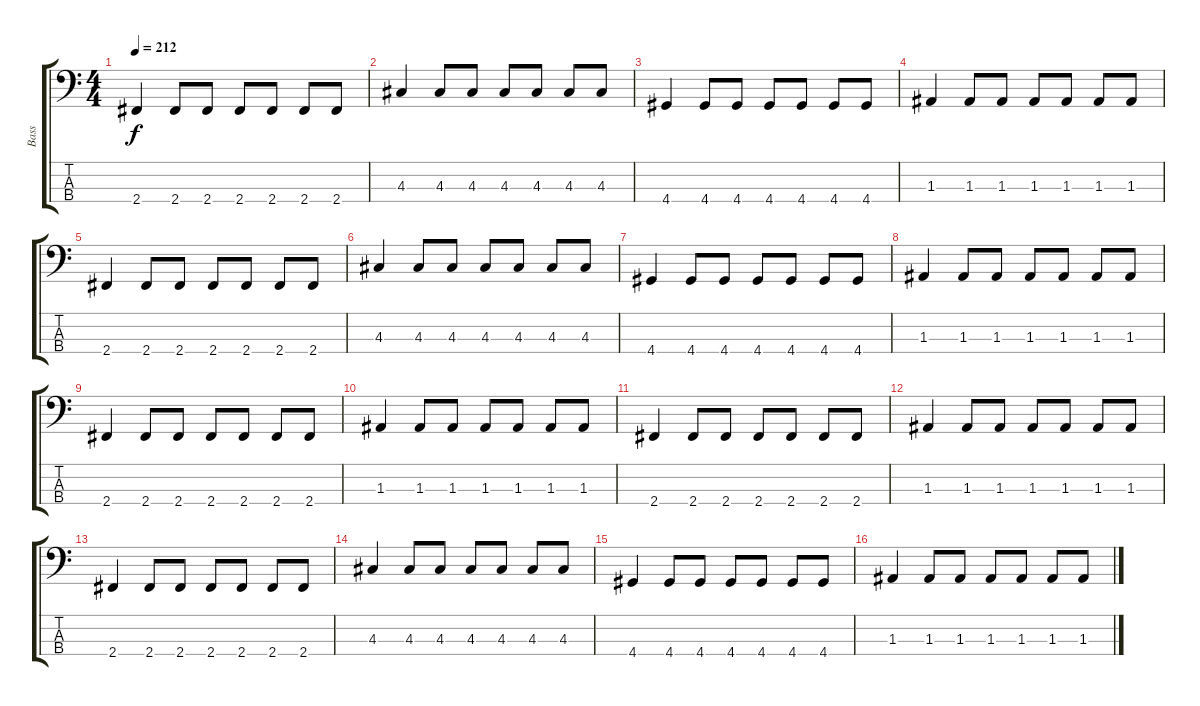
\track ("Bass" "Bass") {instrument electricbasspick}
\staff {score tabs}
\tuning (G2 D2 A1 E1) {hide}
\ts (4 4)
\tempo 212
\clef f4
\ks c
2.4.4{dy f} 2.4.8 2.4.8 2.4.8 2.4.8 2.4.8 2.4.8 |
4.3.4 4.3.8 4.3.8 4.3.8 4.3.8 4.3.8 4.3.8 |
4.4.4 4.4.8 4.4.8 4.4.8 4.4.8 4.4.8 4.4.8 |
1.3.4 1.3.8 1.3.8 1.3.8 1.3.8 1.3.8 1.3.8 |
2.4.4 2.4.8 2.4.8 2.4.8 2.4.8 2.4.8 2.4.8 |
4.3.4 4.3.8 4.3.8 4.3.8 4.3.8 4.3.8 4.3.8 |
4.4.4 4.4.8 4.4.8 4.4.8 4.4.8 4.4.8 4.4.8 |
1.3.4 1.3.8 1.3.8 1.3.8 1.3.8 1.3.8 1.3.8 |
2.4.4 2.4.8 2.4.8 2.4.8 2.4.8 2.4.8 2.4.8 |
1.3.4 1.3.8 1.3.8 1.3.8 1.3.8 1.3.8 1.3.8 |
2.4.4 2.4.8 2.4.8 2.4.8 2.4.8 2.4.8 2.4.8 |
1.3.4 1.3.8 1.3.8 1.3.8 1.3.8 1.3.8 1.3.8 |
2.4.4 2.4.8 2.4.8 2.4.8 2.4.8 2.4.8 2.4.8 |
4.3.4 4.3.8 4.3.8 4.3.8 4.3.8 4.3.8 4.3.8 |
4.4.4 4.4.8 4.4.8 4.4.8 4.4.8 4.4.8 4.4.8 |
1.3.4 1.3.8 1.3.8 1.3.8 1.3.8 1.3.8 1.3.8
